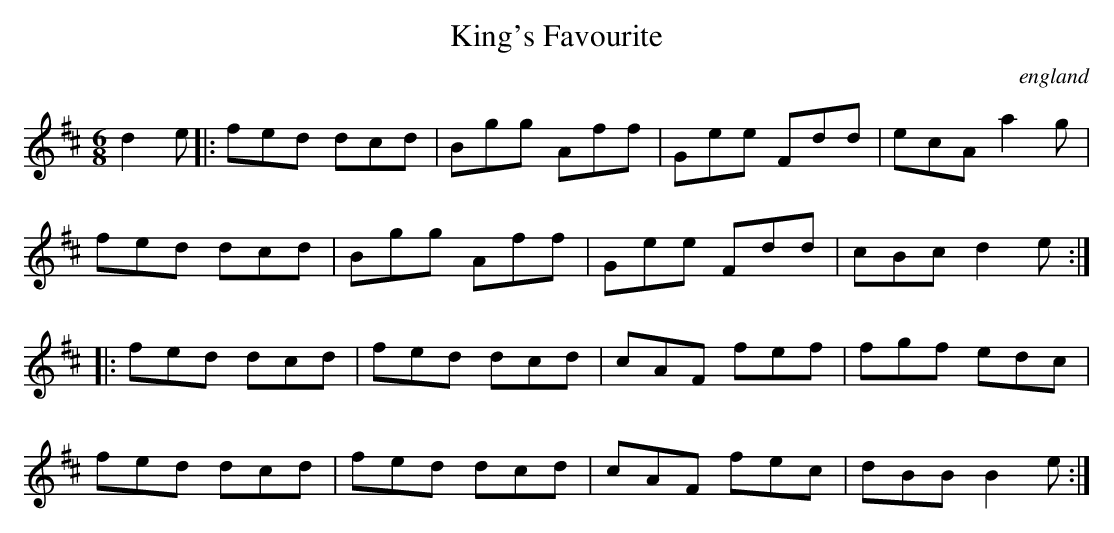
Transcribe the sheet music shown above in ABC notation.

X:1
T:King's Favourite
O:england
M:6/8
L:1/8
K:D
d2e|:fed dcd|Bgg Aff|Gee Fdd|ecA a2g|
fed dcd|Bgg Aff|Gee Fdd|cBc d2e:|
|:fed dcd|fed dcd|cAF fef|fgf edc|
fed dcd|fed dcd|cAF fec|dBB B2e:|
